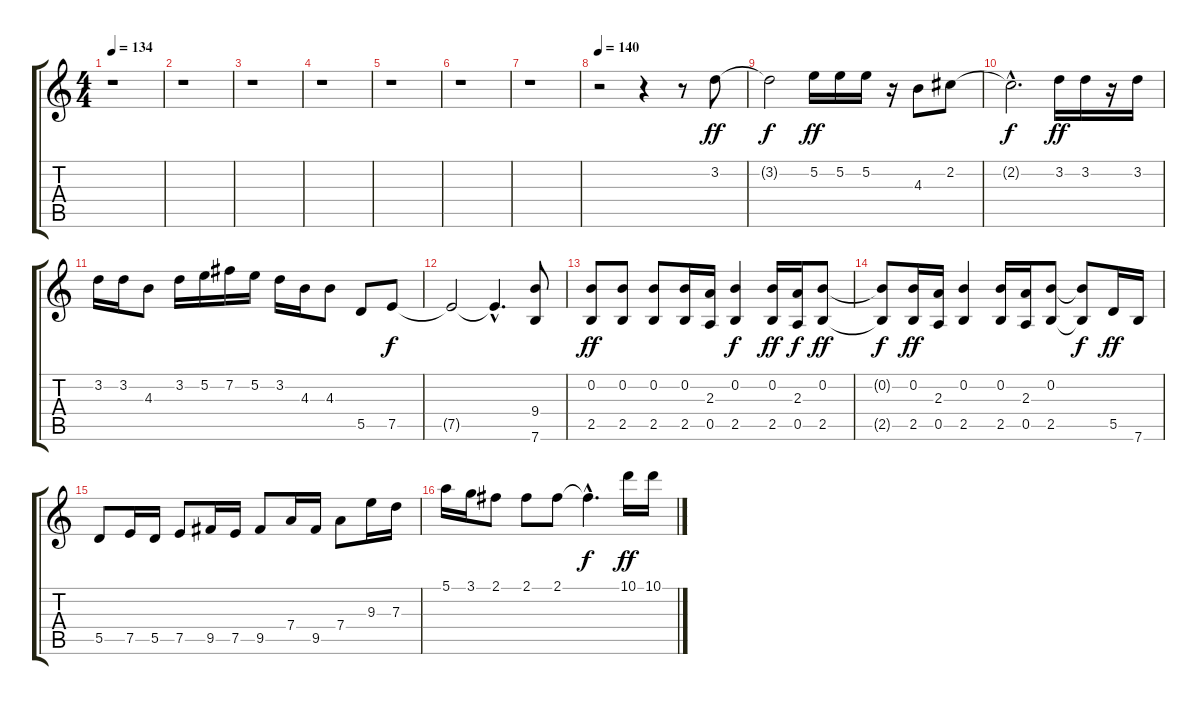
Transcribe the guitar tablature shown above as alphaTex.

\track "" {instrument distortionguitar}
\staff {score tabs}
\tuning (E4 B3 G3 D3 A2 E2) {hide}
\ts (4 4)
\tempo 134
\clef g2
\ks c
r.1{dy ff} |
r.1 |
r.1 |
r.1 |
r.1 |
r.1 |
r.1 |
\tempo 140
r.2 r.4 r.8 3.2.8 |
3.2{t}.2{dy f} 5.2.16{dy ff} 5.2.16 5.2.16 r.16 4.3.8 2.2.8 |
2.2{hac t}.2{d dy f} 3.2.16{dy ff} 3.2.16 r.16 3.2.16 |
3.2.16 3.2.16 4.3.8 3.2.16 5.2.16 7.2.16 5.2.16 3.2.16 4.3.16 4.3.8 5.5.8 7.5.8{dy f} |
7.5{t}.2 7.5{hac t}.4{d} (9.4 7.6).8 |
(0.2 2.5).8{dy ff} (0.2 2.5).8 (0.2 2.5).8 (0.2 2.5).16 (2.3 0.5).16 (0.2 2.5).4{dy f} (0.2 2.5).16{dy ff} (2.3 0.5).16{dy f} (0.2 2.5).8{dy ff} |
(0.2{t} 2.5{t}).8{dy f} (0.2 2.5).16{dy ff} (2.3 0.5).16 (0.2 2.5).4 (0.2 2.5).16 (2.3 0.5).16 (0.2 2.5).8 (0.2{t} 2.5{t}).8{dy f} 5.5.16{dy ff} 7.6.16 |
5.5.8 7.5.16 5.5.16 7.5.8 9.5.16 7.5.16 9.5.8 7.4.16 9.5.16 7.4.8 9.3.16 7.3.16 |
5.1.16 3.1.16 2.1.8 2.1.8 2.1.8 2.1{hac t}.4{d dy f} 10.1.16{dy ff} 10.1.16
